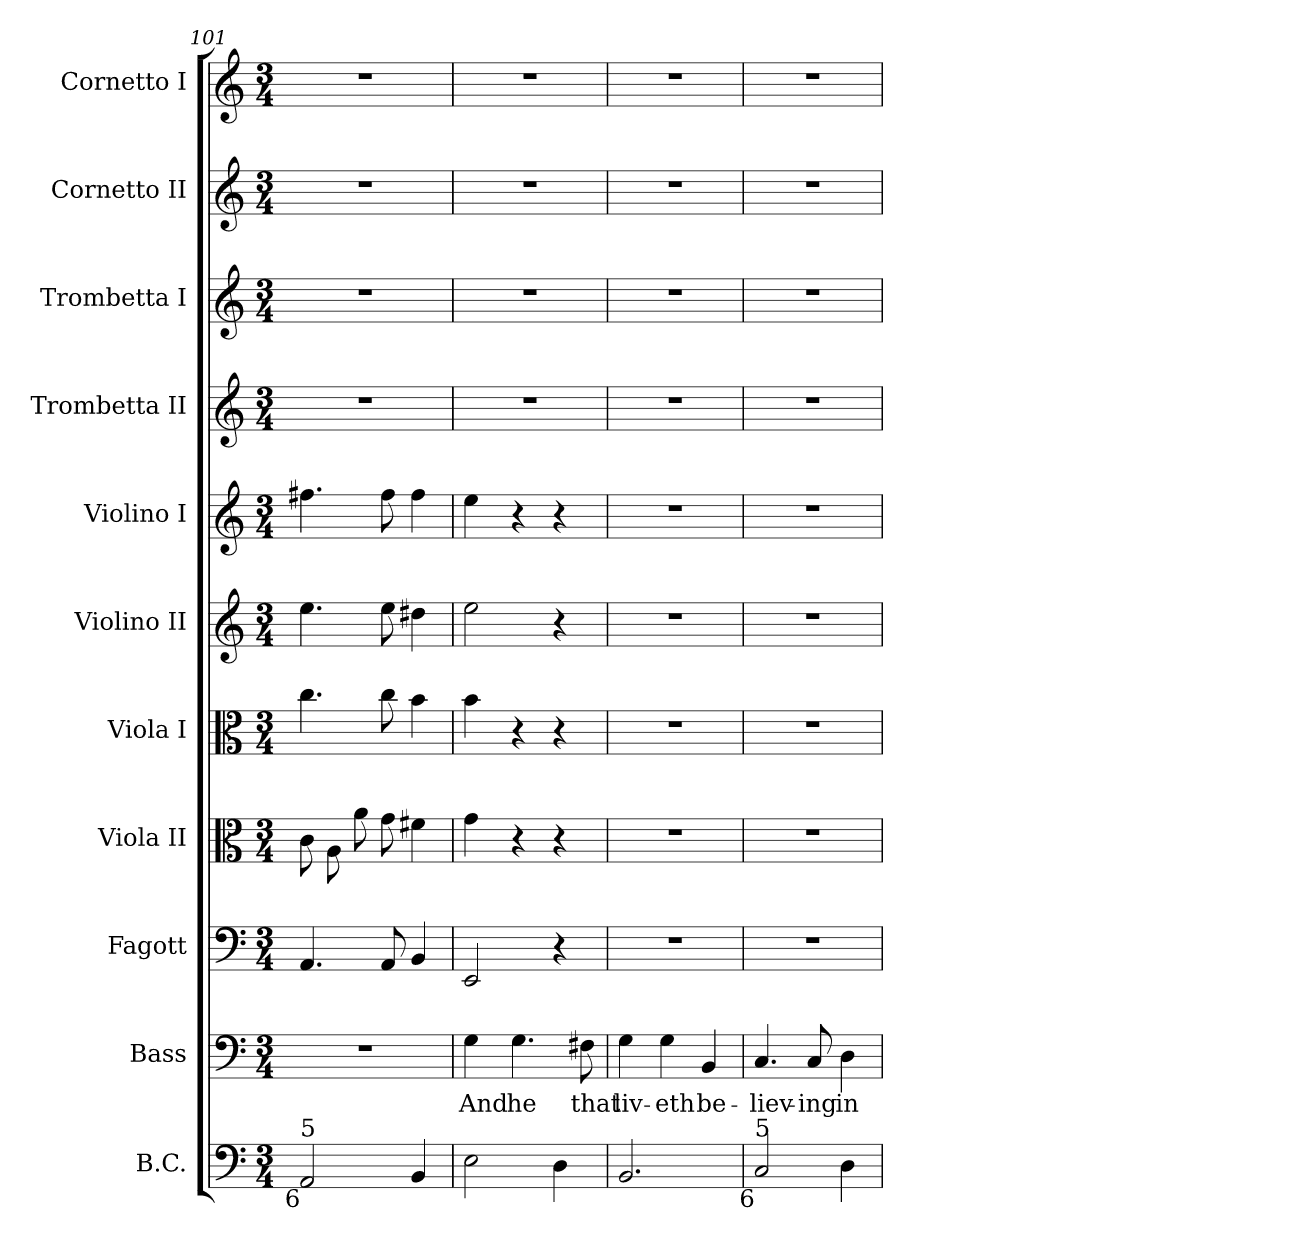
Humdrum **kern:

**kern	**kern	**text	**kern	**kern	**kern	**kern	**kern	**kern	**kern	**kern	**kern
*part11	*part10	*part10	*part9	*part8	*part7	*part6	*part5	*part4	*part3	*part2	*part1
*staff11	*staff10	*staff10	*staff9	*staff8	*staff7	*staff6	*staff5	*staff4	*staff3	*staff2	*staff1
*I"B.C.	*I"Bass	*	*I"Fagott	*I"Viola II	*I"Viola I	*I"Violino II	*I"Violino I	*I"Trombetta II	*I"Trombetta I	*I"Cornetto II	*I"Cornetto I
*	*I'B.	*	*I'Fg.	*I'Vla.	*I'Vla.	*	*	*	*	*	*
*clefF4	*clefF4	*	*clefF4	*clefC3	*clefC3	*clefG2	*clefG2	*clefG2	*clefG2	*clefG2	*clefG2
*k[]	*k[]	*	*k[]	*k[]	*k[]	*k[]	*k[]	*k[]	*k[]	*k[]	*k[]
*C:	*C:	*	*C:	*C:	*C:	*C:	*C:	*C:	*C:	*C:	*C:
*M3/4	*M3/4	*	*M3/4	*M3/4	*M3/4	*M3/4	*M3/4	*M3/4	*M3/4	*M3/4	*M3/4
=101	=101	=101	=101	=101	=101	=101	=101	=101	=101	=101	=101
!LO:TX:b:rj:t=6	!	!	!	!	!	!	!	!	!	!	!
!LO:TX:t=5	!	!	!	!	!	!	!	!	!	!	!
!	!LO:N:vis=1	!	!	!	!	!	!	!LO:N:vis=1	!LO:N:vis=1	!LO:N:vis=1	!LO:N:vis=1
2AAi/	2.r	.	4.AAi/	8ci\	4.cci\	4.eei\	4.ff#Xi\	2.r	2.r	2.r	2.r
.	.	.	.	8Ai\	.	.	.	.	.	.	.
.	.	.	.	8ai\	.	.	.	.	.	.	.
.	.	.	8AAi/	8gi\	8cci\	8eei\	8ff#i\	.	.	.	.
4BBi/	.	.	4BBi/	4f#Xi\	4bi\	4dd#Xi\	4ff#i\	.	.	.	.
=102	=102	=102	=102	=102	=102	=102	=102	=102	=102	=102	=102
!	!	!LO:LY:b:color=#000000	!	!	!	!	!	!LO:N:vis=1	!LO:N:vis=1	!LO:N:vis=1	!LO:N:vis=1
2Ei\	4Gi\	And	2EEi/	4gi\	4bi\	2eei\	4eei\	2.r	2.r	2.r	2.r
!	!	!LO:LY:b:color=#000000	!	!	!	!	!	!	!	!	!
.	4.Gi\	he	.	4r	4r	.	4r	.	.	.	.
4Di\	.	.	4r	4r	4r	4r	4r	.	.	.	.
!	!	!LO:LY:b:color=#000000	!	!	!	!	!	!	!	!	!
.	8F#Xi\	that	.	.	.	.	.	.	.	.	.
=103	=103	=103	=103	=103	=103	=103	=103	=103	=103	=103	=103
!	!	!LO:LY:b:color=#000000	!LO:N:vis=1	!LO:N:vis=1	!LO:N:vis=1	!LO:N:vis=1	!LO:N:vis=1	!LO:N:vis=1	!LO:N:vis=1	!LO:N:vis=1	!LO:N:vis=1
2.BBi/	4Gi\	liv-	2.r	2.r	2.r	2.r	2.r	2.r	2.r	2.r	2.r
!	!	!LO:LY:b:color=#000000	!	!	!	!	!	!	!	!	!
.	4Gi\	-eth	.	.	.	.	.	.	.	.	.
!	!	!LO:LY:b:color=#000000	!	!	!	!	!	!	!	!	!
.	4BBi/	be-	.	.	.	.	.	.	.	.	.
=104	=104	=104	=104	=104	=104	=104	=104	=104	=104	=104	=104
!LO:TX:b:rj:t=6	!	!	!	!	!	!	!	!	!	!	!
!LO:TX:t=5	!	!	!	!	!	!	!	!	!	!	!
!	!	!LO:LY:b:color=#000000	!LO:N:vis=1	!LO:N:vis=1	!LO:N:vis=1	!LO:N:vis=1	!LO:N:vis=1	!LO:N:vis=1	!LO:N:vis=1	!LO:N:vis=1	!LO:N:vis=1
2Ci/	4.Ci/	-liev-	2.r	2.r	2.r	2.r	2.r	2.r	2.r	2.r	2.r
!	!	!LO:LY:b:color=#000000	!	!	!	!	!	!	!	!	!
.	8Ci/	-ing	.	.	.	.	.	.	.	.	.
!	!	!LO:LY:b:color=#000000	!	!	!	!	!	!	!	!	!
4Di\	4Di\	in	.	.	.	.	.	.	.	.	.
=	=	=	=	=	=	=	=	=	=	=	=
*-	*-	*-	*-	*-	*-	*-	*-	*-	*-	*-	*-
